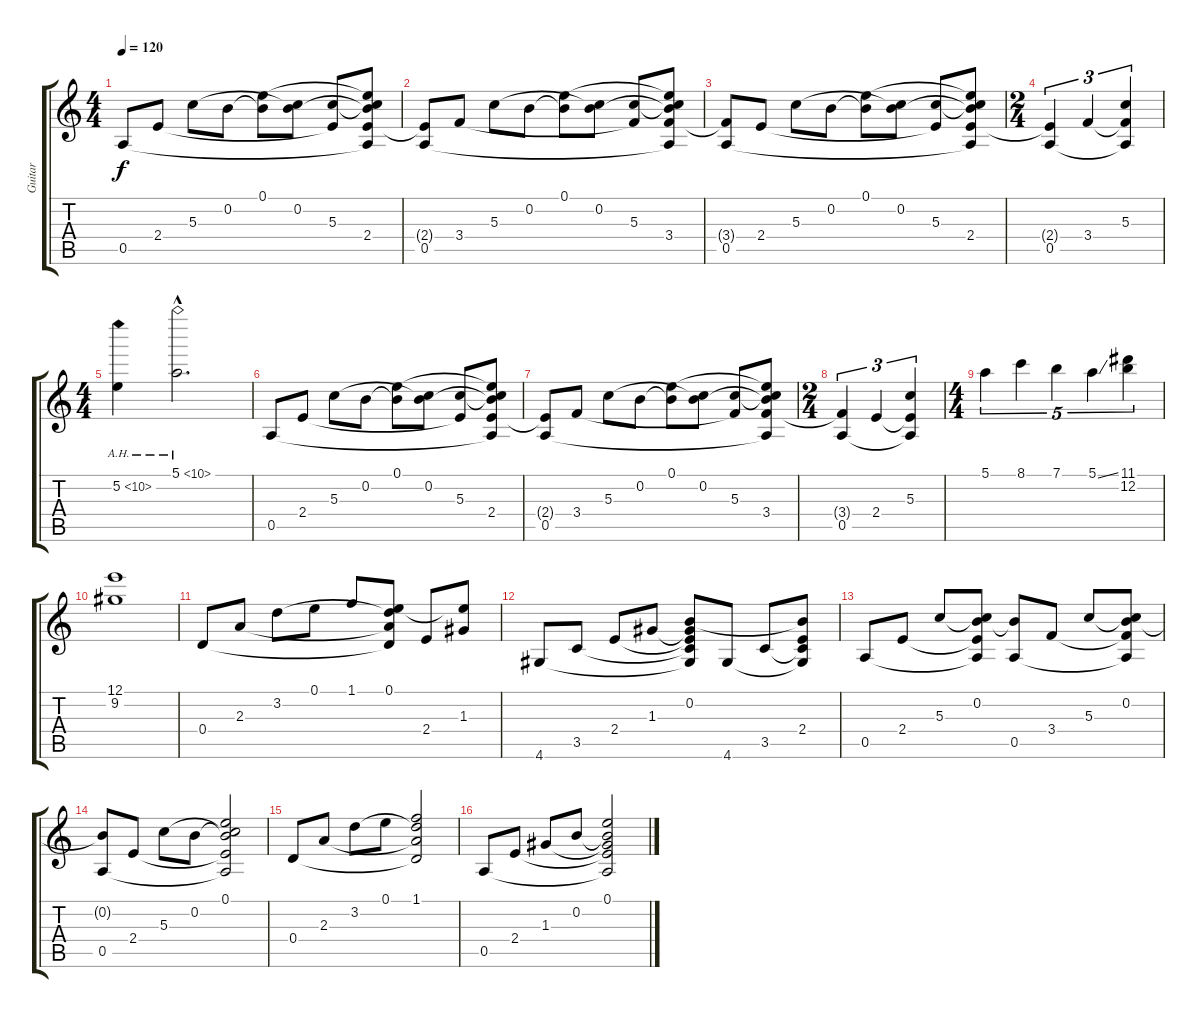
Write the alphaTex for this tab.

\track ("Guitar" "Guitar") {instrument acousticguitarsteel}
\staff {score tabs}
\tuning (E4 B3 G3 D3 A2 E2) {hide}
\ts (4 4)
\tempo 120
\clef g2
\ks c
0.5.8{dy f} 2.4.8 5.3.8 0.2.8 (0.1 0.2{t}).8 (0.2 5.3{t}).8 (5.3 2.4{t}).8 (0.1{t} 0.2{t} 5.3{t} 2.4 0.5{t}).8 |
(2.4{t} 0.5).8 3.4.8 5.3.8 0.2.8 (0.1 0.2{t}).8 (0.2 5.3{t}).8 (5.3 3.4{t}).8 (0.1{t} 0.2{t} 5.3{t} 3.4 0.5{t}).8 |
(3.4{t} 0.5).8 2.4.8 5.3.8 0.2.8 (0.1 0.2{t}).8 (0.2 5.3{t}).8 (5.3 2.4{t}).8 (0.1{t} 0.2{t} 5.3{t} 2.4 0.5{t}).8 |
\ts (2 4)
(2.4{t} 0.5).4{tu (3 2)} 3.4.4{tu (3 2)} (5.3 3.4{t} 0.5{t}).4{tu (3 2)} |
\ts (4 4)
5.2{ah 5}.4 5.1{ah 5 hac}.2{d} |
0.5.8 2.4.8 5.3.8 0.2.8 (0.1 0.2{t}).8 (0.2 5.3{t}).8 (5.3 2.4{t}).8 (0.1{t} 0.2{t} 5.3{t} 2.4 0.5{t}).8 |
(2.4{t} 0.5).8 3.4.8 5.3.8 0.2.8 (0.1 0.2{t}).8 (0.2 5.3{t}).8 (5.3 3.4{t}).8 (0.1{t} 0.2{t} 5.3{t} 3.4 0.5{t}).8 |
\ts (2 4)
(3.4{t} 0.5).4{tu (3 2)} 2.4.4{tu (3 2)} (5.3 2.4{t} 0.5{t}).4{tu (3 2)} |
\ts (4 4)
5.1.4{tu (5 4)} 8.1.4{tu (5 4)} 7.1.4{tu (5 4)} 5.1{ss}.4{tu (5 4)} (11.1 12.2).4{tu (5 4)} |
(12.1 9.2).1 |
0.4.8 2.3.8 3.2.8 0.1.8 1.1.8 (0.1 3.2{t} 2.3{t} 0.4{t}).8 2.4.8 (0.1{t} 1.3).8 |
4.6.8 3.5.8 2.4.8 1.3.8 (0.2 1.3{t} 2.4{t} 3.5{t} 4.6{t}).8 4.6.8 3.5.8 (0.2{t} 2.4 3.5{t} 4.6{t}).8 |
0.5.8 2.4.8 5.3.8 (0.2 5.3{t} 2.4{t} 0.5{t}).8 (0.2{t} 0.5).8 3.4.8 5.3.8 (0.2 5.3{t} 3.4{t} 0.5{t}).8 |
(0.2{t} 0.5).8 2.4.8 5.3.8 0.2.8 (0.1 0.2{t} 5.3{t} 2.4{t} 0.5{t}).2 |
0.4.8 2.3.8 3.2.8 0.1.8 (1.1 3.2{t} 2.3{t} 0.4{t}).2 |
0.5.8 2.4.8 1.3.8 0.2.8 (0.1 0.2{t} 1.3{t} 2.4{t} 0.5{t}).2
